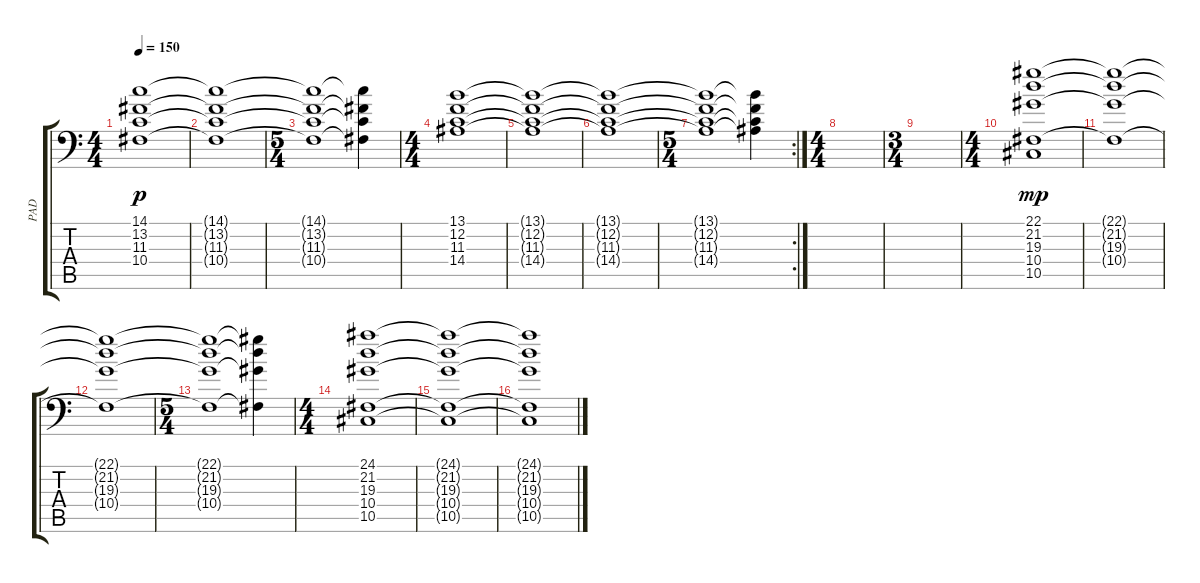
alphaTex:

\track ("PAD" "PAD") {instrument pad4choir}
\staff {score tabs}
\tuning (Bb3 F3 Db3 Ab2 Eb2 Ab1) {hide}
\ts (4 4)
\tempo 150
\clef f4
\ks c
(14.1{t} 13.2{t} 11.3{t} 10.4{t}).1{dy p} |
(14.1{t} 13.2{t} 11.3{t} 10.4{t}).1 |
\ts (5 4)
(14.1{t} 13.2{t} 11.3{t} 10.4{t}).1 (14.1{t} 13.2{t} 11.3{t} 10.4{t}).4 |
\ts (4 4)
(13.1 12.2 11.3 14.4).1 |
(13.1{t} 12.2{t} 11.3{t} 14.4{t}).1 |
(13.1{t} 12.2{t} 11.3{t} 14.4{t}).1 |
\rc 2
\ts (5 4)
(13.1{t} 12.2{t} 11.3{t} 14.4{t}).1 (13.1{t} 12.2{t} 11.3{t} 14.4{t}).4 |
\ts (4 4)
|
\ts (3 4)
|
\ts (4 4)
(22.1 21.2 19.3 10.4 10.5).1{dy mp} |
(22.1{t} 21.2{t} 19.3{t} 10.4{t}).1 |
(22.1{t} 21.2{t} 19.3{t} 10.4{t}).1 |
\ts (5 4)
(22.1{t} 21.2{t} 19.3{t} 10.4{t}).1 (22.1{t} 21.2{t} 19.3{t} 10.4{t}).4 |
\ts (4 4)
(24.1 21.2 19.3 10.4 10.5).1 |
(24.1{t} 21.2{t} 19.3{t} 10.4{t} 10.5{t}).1 |
(24.1{t} 21.2{t} 19.3{t} 10.4{t} 10.5{t}).1
